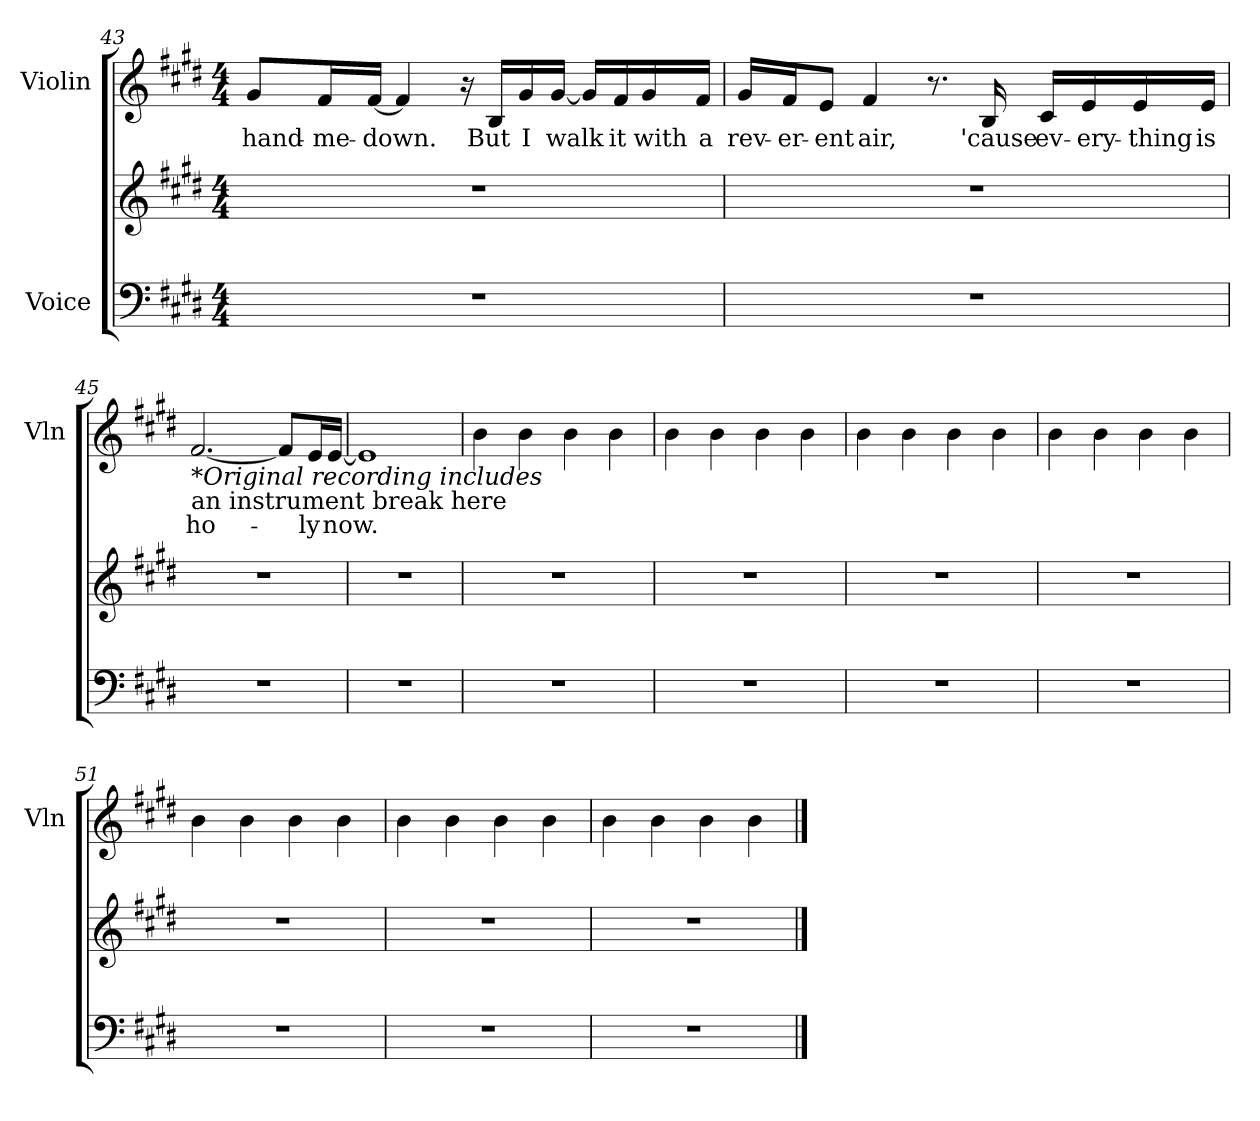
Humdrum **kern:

**kern	**kern	**kern	**text
*part2	*part2	*part1	*part1
*staff3	*staff2	*staff1	*staff1
*I"Voice	*	*I"Violin	*
*	*	*I'Vln	*
!!LO:LB:g=z
*clefF4	*clefG2	*clefG2	*
*k[f#c#g#d#]	*k[f#c#g#d#]	*k[f#c#g#d#]	*
*E:	*E:	*E:	*
*M4/4	*M4/4	*M4/4	*
=43	=43	=43	=43
!	!	!	!LO:LY:b
1r	1r	8g#/L	hand-
!	!	!	!LO:LY:b
.	.	16f#/L	-me-
!	!	!	!LO:LY:b
.	.	[<16f#/JJ	-down.
.	.	4f#/]	.
.	.	16r	.
!	!	!	!LO:LY:b
.	.	16B/LL	But
!	!	!	!LO:LY:b
.	.	16g#/	I
!	!	!	!LO:LY:b
.	.	[<16g#/JJ	walk
.	.	16g#/LL]	.
!	!	!	!LO:LY:b
.	.	16f#/	it
!	!	!	!LO:LY:b
.	.	16g#/	with
!	!	!	!LO:LY:b
.	.	16f#/JJ	a
=44	=44	=44	=44
!	!	!	!LO:LY:b
1r	1r	16g#/LL	rev-
!	!	!	!LO:LY:b
.	.	16f#/J	-er-
!	!	!	!LO:LY:b
.	.	8e/J	-ent
!	!	!	!LO:LY:b
.	.	4f#/	air,
.	.	8.r	.
!	!	!	!LO:LY:b
.	.	16B/	'cause
!	!	!	!LO:LY:b
.	.	16c#/LL	ev-
!	!	!	!LO:LY:b
.	.	16e/	-ery-
!	!	!	!LO:LY:b
.	.	16e/	-thing
!	!	!	!LO:LY:b
.	.	16e/JJ	is
!!LO:LB:g=z
=45	=45	=45	=45
!	!	!LO:TX:b:i:t=*Original recording includes	!
!	!	!LO:TX:b:t=an instrument break here	!
!	!	!	!LO:LY:b
1r	1r	[<2.f#/	ho-
.	.	8f#/L]	.
!	!	!	!LO:LY:b
.	.	16e/L	-ly
!	!	!	!LO:LY:b
.	.	[<16e/JJ	now.
=46	=46	=46	=46
1r	1r	1e]	.
=47	=47	=47	=47
1r	1r	4b	.
.	.	4b	.
.	.	4b	.
.	.	4b	.
=48	=48	=48	=48
1r	1r	4b	.
.	.	4b	.
.	.	4b	.
.	.	4b	.
=49	=49	=49	=49
1r	1r	4b	.
.	.	4b	.
.	.	4b	.
.	.	4b	.
=50	=50	=50	=50
1r	1r	4b	.
.	.	4b	.
.	.	4b	.
.	.	4b	.
=51	=51	=51	=51
1r	1r	4b	.
.	.	4b	.
.	.	4b	.
.	.	4b	.
=52	=52	=52	=52
1r	1r	4b	.
.	.	4b	.
.	.	4b	.
.	.	4b	.
=53	=53	=53	=53
1r	1r	4b	.
.	.	4b	.
.	.	4b	.
.	.	4b	.
==	==	==	==
*-	*-	*-	*-
